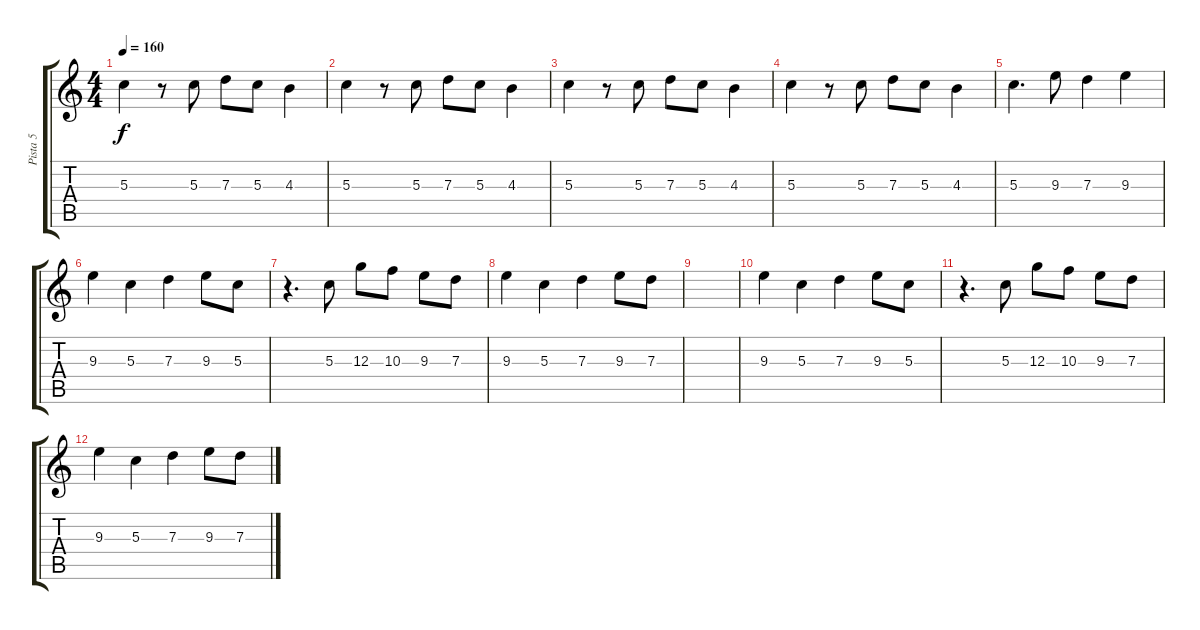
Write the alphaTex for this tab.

\track ("Pista 5" "Pista 5") {instrument distortionguitar}
\staff {score tabs}
\tuning (E4 B3 G3 D3 A2 E2) {hide}
\ts (4 4)
\tempo 160
\clef g2
\ks c
5.3.4{dy f} r.8 5.3.8 7.3.8 5.3.8 4.3.4 |
5.3.4 r.8 5.3.8 7.3.8 5.3.8 4.3.4 |
5.3.4 r.8 5.3.8 7.3.8 5.3.8 4.3.4 |
5.3.4 r.8 5.3.8 7.3.8 5.3.8 4.3.4 |
5.3.4{d} 9.3.8 7.3.4 9.3.4 |
9.3.4 5.3.4 7.3.4 9.3.8 5.3.8 |
r.4{d} 5.3.8 12.3.8 10.3.8 9.3.8 7.3.8 |
9.3.4 5.3.4 7.3.4 9.3.8 7.3.8 |
|
9.3.4 5.3.4 7.3.4 9.3.8 5.3.8 |
r.4{d} 5.3.8 12.3.8 10.3.8 9.3.8 7.3.8 |
9.3.4 5.3.4 7.3.4 9.3.8 7.3.8
